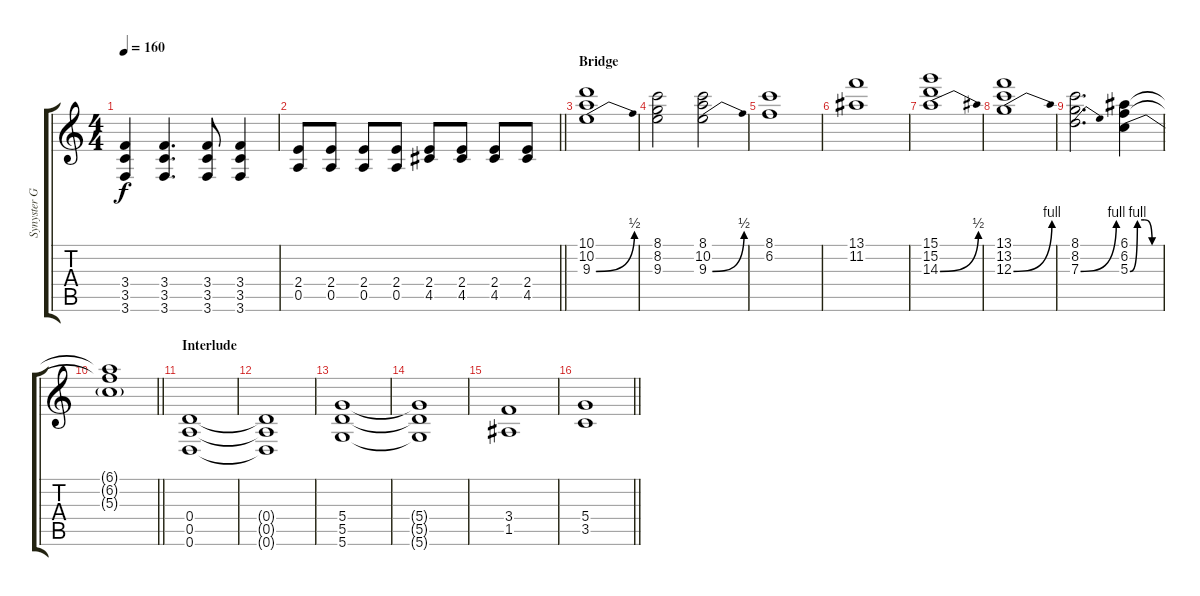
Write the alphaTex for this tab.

\track ("Synyster Gates Lead Guitar" "Synyster G") {instrument distortionguitar}
\staff {score tabs}
\tuning (E4 B3 G3 D3 A2 D2) {hide}
\ts (4 4)
\tempo 160
\clef g2
\ks c
(3.4 3.5 3.6).4{dy f} (3.4 3.5 3.6).4{d} (3.4 3.5 3.6).8 (3.4 3.5 3.6).4 |
\barLineRight lightlight
(2.4 0.5).8 (2.4 0.5).8 (2.4 0.5).8 (2.4 0.5).8 (2.4 4.5).8 (2.4 4.5).8 (2.4 4.5).8 (2.4 4.5).8 |
\section ("" "Bridge")
(10.1 10.2 9.3{be (bend 0 0 60 2)}).1{volume 9 instrument electricguitarjazz} |
(8.1 8.2 9.3).2 (8.1 10.2 9.3{be (bend 0 0 60 2)}).2 |
(8.1 6.2).1 |
(13.1 11.2).1 |
(15.1 15.2 14.3{be (bend 0 0 60 2)}).1 |
(13.1 13.2 12.3{be (bend 0 0 60 4)}).1 |
(8.1 8.2 7.3{be (bend 0 0 60 4)}).2{d} (6.1 6.2 5.3{be (custom 0 0 15 4 30 4 45 0 60 0)}).4 |
\barLineRight lightlight
(6.1{t} 6.2{t} 5.3{t}).1 |
\section ("" "Interlude")
(0.4 0.5 0.6).1{volume 13 instrument distortionguitar} |
(0.4{t} 0.5{t} 0.6{t}).1 |
(5.4 5.5 5.6).1 |
(5.4{t} 5.5{t} 5.6{t}).1 |
(3.4 1.5).1 |
\barLineRight lightlight
(5.4 3.5).1
